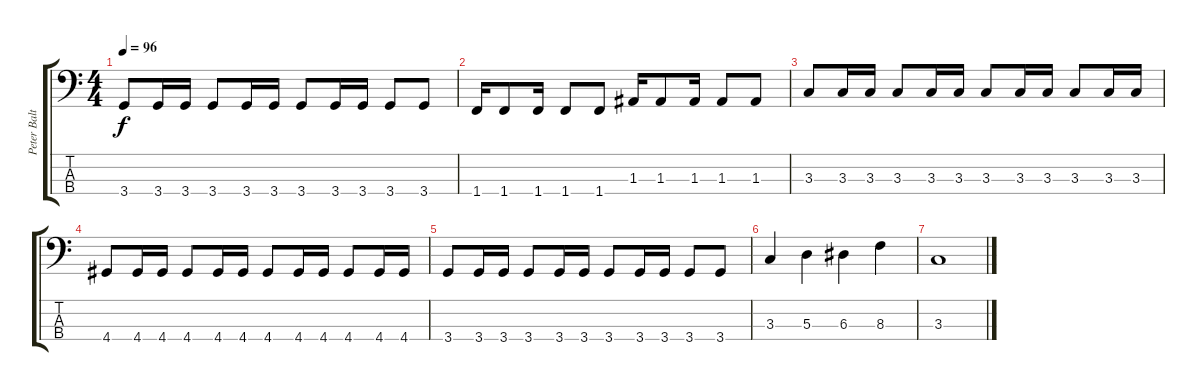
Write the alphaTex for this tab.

\track ("Peter Baltes" "Peter Balt") {instrument electricbassfinger}
\staff {score tabs}
\tuning (G2 D2 A1 E1) {hide}
\ts (4 4)
\tempo 96
\clef f4
\ks c
3.4.8{dy f} 3.4.16 3.4.16 3.4.8 3.4.16 3.4.16 3.4.8 3.4.16 3.4.16 3.4.8 3.4.8 |
1.4.16 1.4.8 1.4.16 1.4.8 1.4.8 1.3.16 1.3.8 1.3.16 1.3.8 1.3.8 |
3.3.8 3.3.16 3.3.16 3.3.8 3.3.16 3.3.16 3.3.8 3.3.16 3.3.16 3.3.8 3.3.16 3.3.16 |
4.4.8 4.4.16 4.4.16 4.4.8 4.4.16 4.4.16 4.4.8 4.4.16 4.4.16 4.4.8 4.4.16 4.4.16 |
3.4.8 3.4.16 3.4.16 3.4.8 3.4.16 3.4.16 3.4.8 3.4.16 3.4.16 3.4.8 3.4.8 |
3.3.4 5.3.4 6.3.4 8.3.4 |
3.3.1
